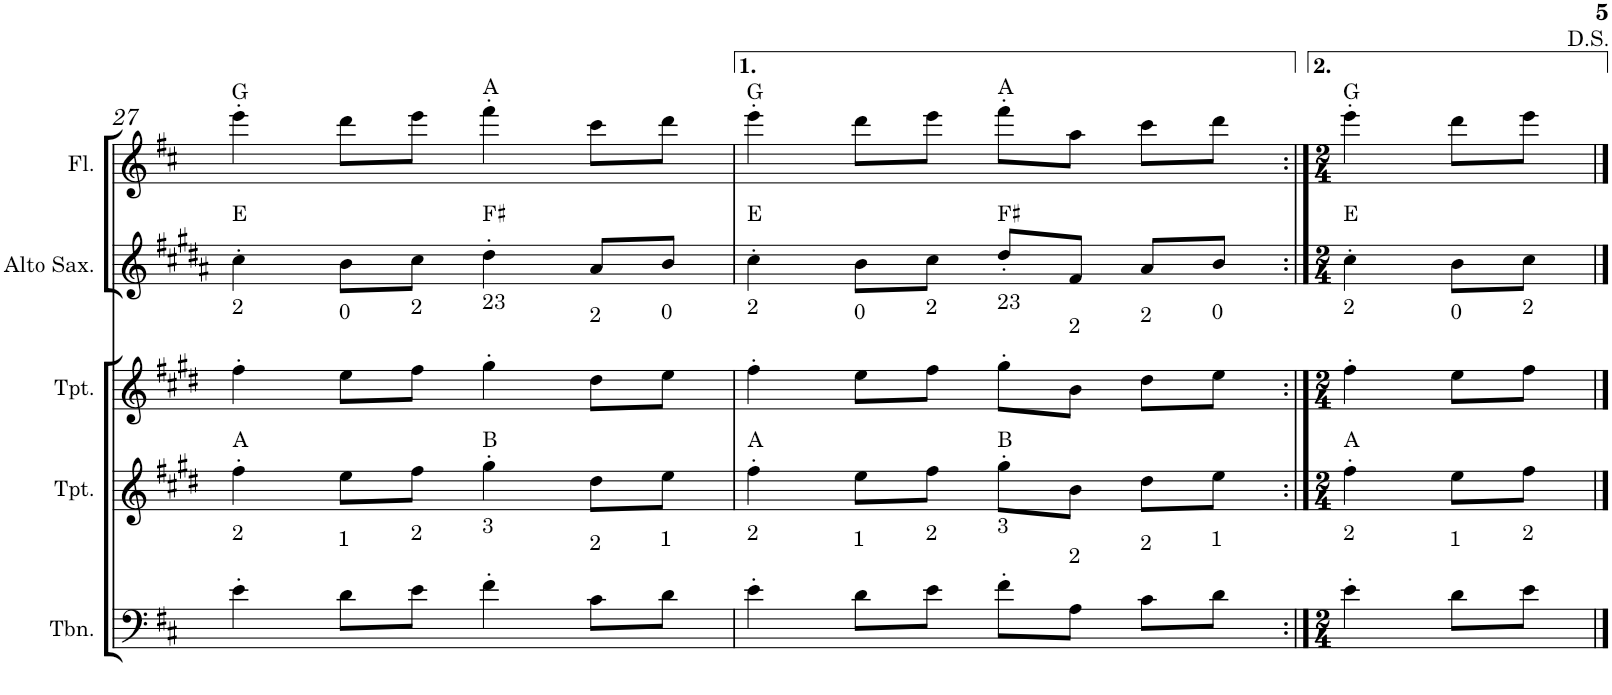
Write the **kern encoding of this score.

**kern	**kern	**harte	**kern	**kern	**harte	**kern	**harte
*part5	*part4	*part4	*part3	*part2	*part2	*part1	*part1
*staff5	*staff4	*	*staff3	*staff2	*	*staff1	*
*I"C clavF	*I"Bb	*	*I"Bb - Pirata	*I"Eb	*	*I"C clavG	*
!!LO:PB:g=z
*clefF4	*clefG2	*	*clefG2	*clefG2	*	*clefG2	*
*	*Trd1c2	*	*Trd1c2	*Trd5c9	*	*	*
*k[f#c#]	*k[f#c#g#d#]	*	*k[f#c#g#d#]	*k[f#c#g#d#a#]	*	*k[f#c#]	*
*D:	*E:	*	*E:	*B:	*	*D:	*
*M4/4	*M4/4	*	*M4/4	*M4/4	*	*M4/4	*
=27	=27	=27	=27	=27	=27	=27	=27
!	!	!	!LO:TX:a:t=2	!	!	!	!
!LO:TX:a:t=2	!	!	!	!	!	!	!
4e'\	4ff#'\	A:maj	4ff#'\	4cc#'\	E:maj	4eee'\	G:maj
!	!	!	!LO:TX:a:t=0	!	!	!	!
!LO:TX:a:t=1	!	!	!	!	!	!	!
8d\L	8ee\L	.	8ee\L	8b\L	.	8ddd\L	.
!	!	!	!LO:TX:a:t=2	!	!	!	!
!LO:TX:a:t=2	!	!	!	!	!	!	!
8e\J	8ff#\J	.	8ff#\J	8cc#\J	.	8eee\J	.
!	!	!	!LO:TX:a:t=23	!	!	!	!
!LO:TX:a:t=3	!	!	!	!	!	!	!
4f#'\	4gg#'\	B:maj	4gg#'\	4dd#'\	F#:maj	4fff#'\	A:maj
!	!	!	!LO:TX:a:t=2	!	!	!	!
!LO:TX:a:t=2	!	!	!	!	!	!	!
8c#\L	8dd#\L	.	8dd#\L	8a#/L	.	8ccc#\L	.
!	!	!	!LO:TX:a:t=0	!	!	!	!
!LO:TX:a:t=1	!	!	!	!	!	!	!
8d\J	8ee\J	.	8ee\J	8b/J	.	8ddd\J	.
=28	=28	=28	=28	=28	=28	=28	=28
!	!	!	!LO:TX:a:t=2	!	!	!	!
!LO:TX:a:t=2	!	!	!	!	!	!	!
4e'\	4ff#'\	A:maj	4ff#'\	4cc#'\	E:maj	4eee'\	G:maj
!	!	!	!LO:TX:a:t=0	!	!	!	!
!LO:TX:a:t=1	!	!	!	!	!	!	!
8d\L	8ee\L	.	8ee\L	8b\L	.	8ddd\L	.
!	!	!	!LO:TX:a:t=2	!	!	!	!
!LO:TX:a:t=2	!	!	!	!	!	!	!
8e\J	8ff#\J	.	8ff#\J	8cc#\J	.	8eee\J	.
!	!	!	!LO:TX:a:t=23	!	!	!	!
!LO:TX:a:t=3	!	!	!	!	!	!	!
8f#'\L	8gg#'\L	B:maj	8gg#'\L	8dd#'/L	F#:maj	8fff#'\L	A:maj
!	!	!	!LO:TX:a:t=2	!	!	!	!
!LO:TX:a:t=2	!	!	!	!	!	!	!
8A\J	8b\J	.	8b\J	8f#/J	.	8aa\J	.
!	!	!	!LO:TX:a:t=2	!	!	!	!
!LO:TX:a:t=2	!	!	!	!	!	!	!
8c#\L	8dd#\L	.	8dd#\L	8a#/L	.	8ccc#\L	.
!	!	!	!LO:TX:a:t=0	!	!	!	!
!LO:TX:a:t=1	!	!	!	!	!	!	!
8d\J	8ee\J	.	8ee\J	8b/J	.	8ddd\J	.
=29:|!	=29:|!	=29:|!	=29:|!	=29:|!	=29:|!	=29:|!	=29:|!
*M2/4	*M2/4	*	*M2/4	*M2/4	*	*M2/4	*
!	!	!	!LO:TX:a:t=2	!	!	!	!
!LO:TX:a:t=2	!	!	!	!	!	!	!
4e'\	4ff#'\	A:maj	4ff#'\	4cc#'\	E:maj	4eee'\	G:maj
!	!	!	!LO:TX:a:t=0	!	!	!	!
!LO:TX:a:t=1	!	!	!	!	!	!	!
8d\L	8ee\L	.	8ee\L	8b\L	.	8ddd\L	.
!	!	!	!LO:TX:a:t=2	!	!	!	!
!LO:TX:a:t=2	!	!	!	!	!	!	!
8e\J	8ff#\J	.	8ff#\J	8cc#\J	.	8eee\J	.
==	==	==	==	==	==	==	==
*-	*-	*-	*-	*-	*-	*-	*-
